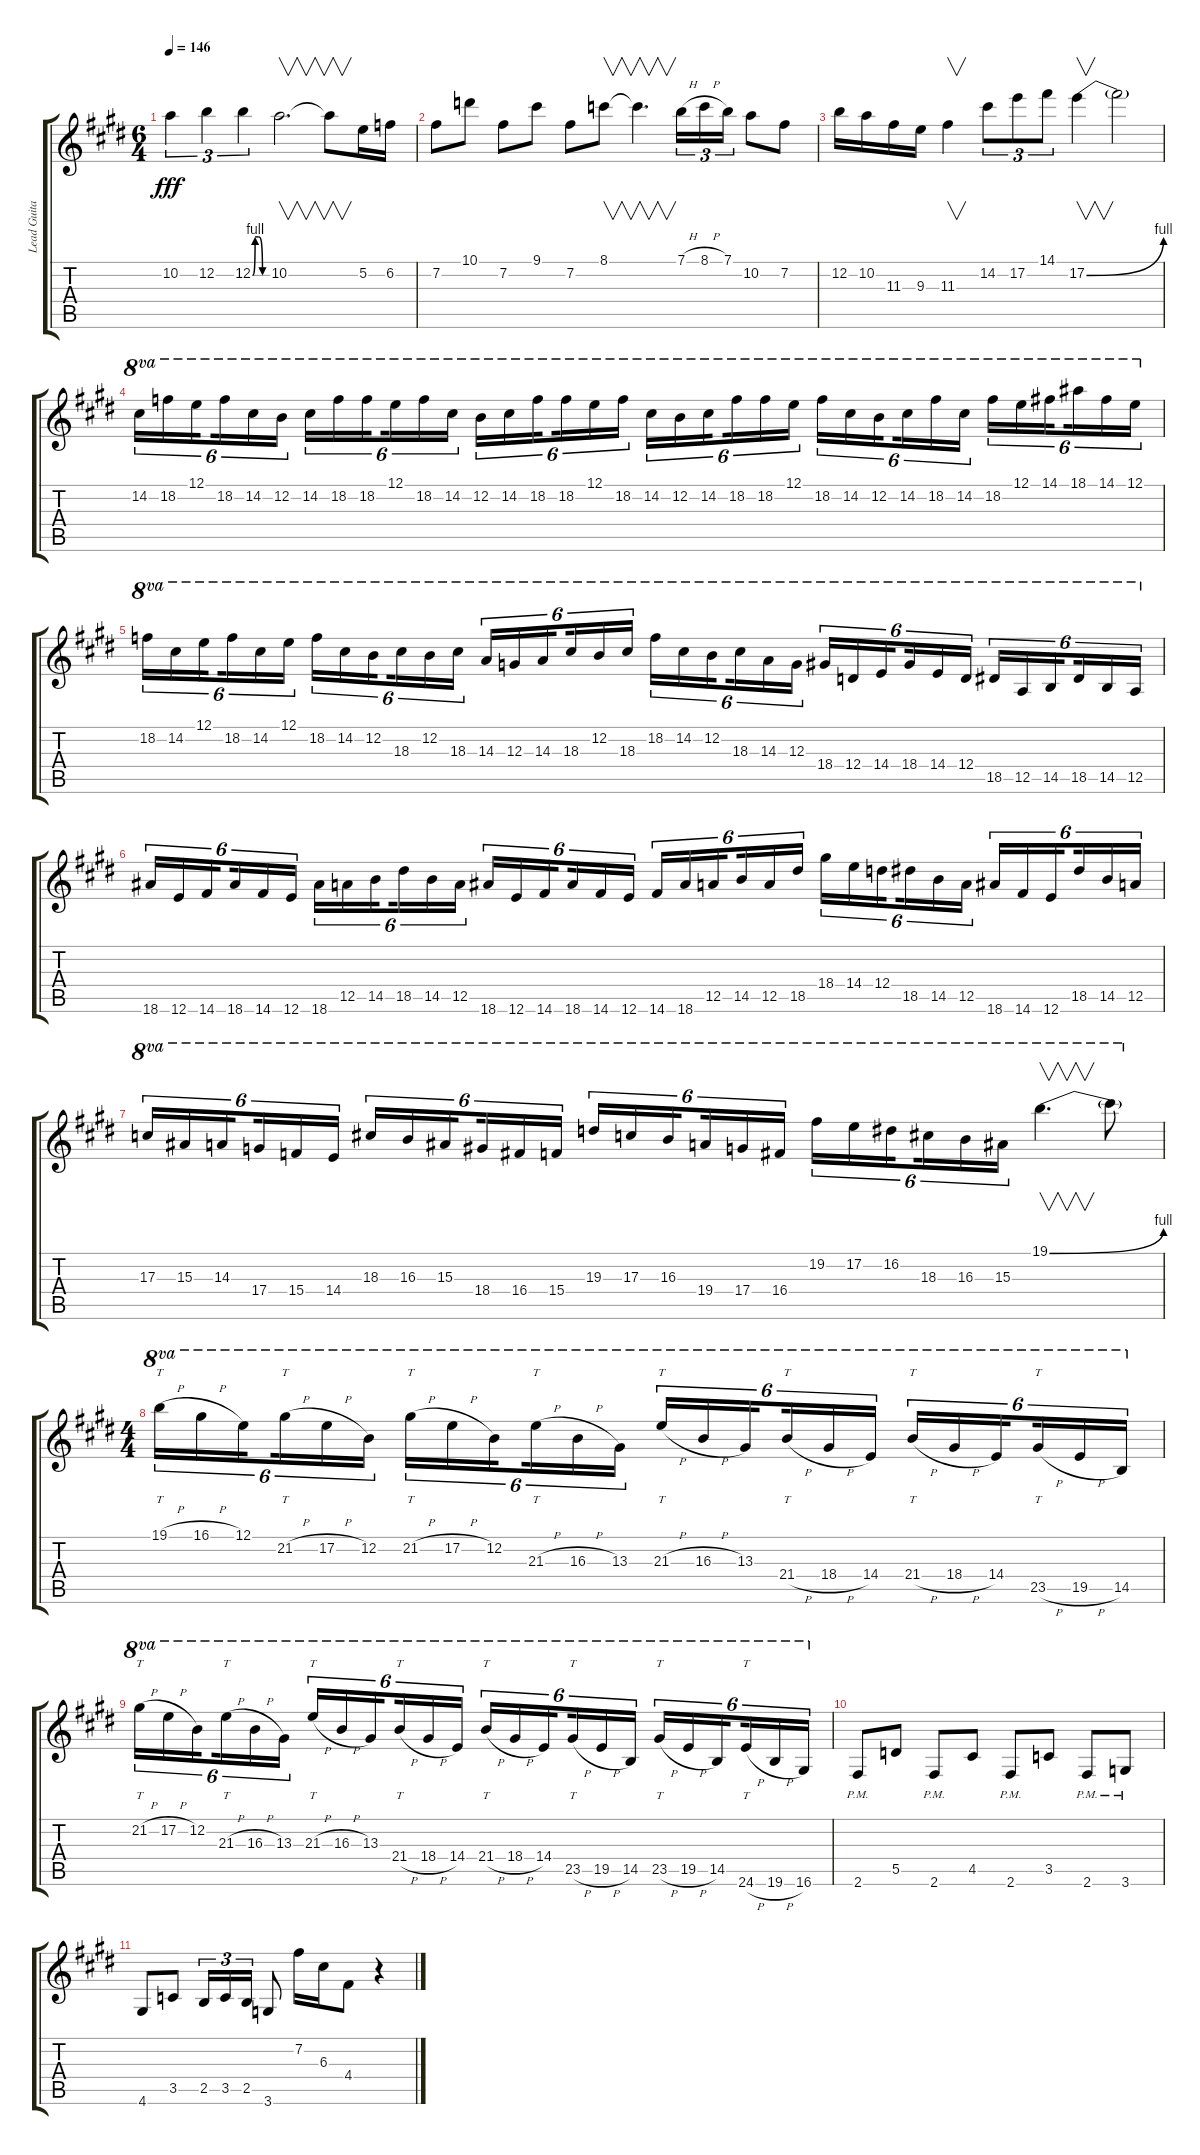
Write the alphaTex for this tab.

\track ("Lead Guitar" "Lead Guita") {instrument distortionguitar}
\staff {score tabs}
\tuning (E4 B3 G3 D3 A2 E2) {hide}
\ts (6 4)
\tempo 146
\clef g2
\ks c#minor
10.2.4{tu (3 2) dy fff} 12.2.4{tu (3 2)} 12.2{be (custom 0 0 10 4 25 4 40 0 60 0)}.4{tu (3 2)} 10.2.2{v d} 10.2{t}.8{v} 5.2.16 6.2.16 |
7.2.8 10.1.8 7.2.8 9.1.8 7.2.8 8.1.8{v} 8.1{t}.4{v d} 7.1{h}.16{tu (3 2)} 8.1{h}.16{tu (3 2)} 7.1.16{tu (3 2)} 10.2.8 7.2.8 |
12.2.16 10.2.16 11.3.16 9.3.16 11.3.4{v} 14.2.8{tu (3 2)} 17.2.8{tu (3 2)} 14.1.8{tu (3 2)} 17.2{be (bend 0 0 60 4)}.4{v} 17.2{t}.2 |
\ks e
14.2.16{tu (6 4) ot 8va} 18.2.16{tu (6 4) ot 8va} 12.1.16{tu (6 4) ot 8va beam splitsecondary} 18.2.16{tu (6 4) ot 8va} 14.2.16{tu (6 4) ot 8va} 12.2.16{tu (6 4) ot 8va beam splitsecondary} 14.2.16{tu (6 4) ot 8va} 18.2.16{tu (6 4) ot 8va} 18.2.16{tu (6 4) ot 8va beam splitsecondary} 12.1.16{tu (6 4) ot 8va} 18.2.16{tu (6 4) ot 8va} 14.2.16{tu (6 4) ot 8va beam splitsecondary} 12.2.16{tu (6 4) ot 8va} 14.2.16{tu (6 4) ot 8va} 18.2.16{tu (6 4) ot 8va beam splitsecondary} 18.2.16{tu (6 4) ot 8va} 12.1.16{tu (6 4) ot 8va} 18.2.16{tu (6 4) ot 8va} 14.2.16{tu (6 4) ot 8va} 12.2.16{tu (6 4) ot 8va} 14.2.16{tu (6 4) ot 8va beam splitsecondary} 18.2.16{tu (6 4) ot 8va} 18.2.16{tu (6 4) ot 8va} 12.1.16{tu (6 4) ot 8va beam splitsecondary} 18.2.16{tu (6 4) ot 8va} 14.2.16{tu (6 4) ot 8va} 12.2.16{tu (6 4) ot 8va beam splitsecondary} 14.2.16{tu (6 4) ot 8va} 18.2.16{tu (6 4) ot 8va} 14.2.16{tu (6 4) ot 8va beam splitsecondary} 18.2.16{tu (6 4) ot 8va} 12.1.16{tu (6 4) ot 8va} 14.1.16{tu (6 4) ot 8va beam splitsecondary} 18.1.16{tu (6 4) ot 8va} 14.1.16{tu (6 4) ot 8va} 12.1.16{tu (6 4) ot 8va} |
18.2.16{tu (6 4) ot 8va} 14.2.16{tu (6 4) ot 8va} 12.1.16{tu (6 4) ot 8va beam splitsecondary} 18.2.16{tu (6 4) ot 8va} 14.2.16{tu (6 4) ot 8va} 12.1.16{tu (6 4) ot 8va beam splitsecondary} 18.2.16{tu (6 4) ot 8va} 14.2.16{tu (6 4) ot 8va} 12.2.16{tu (6 4) ot 8va beam splitsecondary} 18.3.16{tu (6 4) ot 8va} 12.2.16{tu (6 4) ot 8va} 18.3.16{tu (6 4) ot 8va beam splitsecondary} 14.3.16{tu (6 4) ot 8va} 12.3.16{tu (6 4) ot 8va} 14.3.16{tu (6 4) ot 8va beam splitsecondary} 18.3.16{tu (6 4) ot 8va} 12.2.16{tu (6 4) ot 8va} 18.3.16{tu (6 4) ot 8va} 18.2.16{tu (6 4) ot 8va} 14.2.16{tu (6 4) ot 8va} 12.2.16{tu (6 4) ot 8va beam splitsecondary} 18.3.16{tu (6 4) ot 8va} 14.3.16{tu (6 4) ot 8va} 12.3.16{tu (6 4) ot 8va beam splitsecondary} 18.4.16{tu (6 4) ot 8va} 12.4.16{tu (6 4) ot 8va} 14.4.16{tu (6 4) ot 8va beam splitsecondary} 18.4.16{tu (6 4) ot 8va} 14.4.16{tu (6 4) ot 8va} 12.4.16{tu (6 4) ot 8va beam splitsecondary} 18.5.16{tu (6 4) ot 8va} 12.5.16{tu (6 4) ot 8va} 14.5.16{tu (6 4) ot 8va beam splitsecondary} 18.5.16{tu (6 4) ot 8va} 14.5.16{tu (6 4) ot 8va} 12.5.16{tu (6 4) ot 8va} |
18.6.16{tu (6 4)} 12.6.16{tu (6 4)} 14.6.16{tu (6 4) beam splitsecondary} 18.6.16{tu (6 4)} 14.6.16{tu (6 4)} 12.6.16{tu (6 4) beam splitsecondary} 18.6.16{tu (6 4)} 12.5.16{tu (6 4)} 14.5.16{tu (6 4) beam splitsecondary} 18.5.16{tu (6 4)} 14.5.16{tu (6 4)} 12.5.16{tu (6 4) beam splitsecondary} 18.6.16{tu (6 4)} 12.6.16{tu (6 4)} 14.6.16{tu (6 4) beam splitsecondary} 18.6.16{tu (6 4)} 14.6.16{tu (6 4)} 12.6.16{tu (6 4)} 14.6.16{tu (6 4)} 18.6.16{tu (6 4)} 12.5.16{tu (6 4) beam splitsecondary} 14.5.16{tu (6 4)} 12.5.16{tu (6 4)} 18.5.16{tu (6 4) beam splitsecondary} 18.4.16{tu (6 4)} 14.4.16{tu (6 4)} 12.4.16{tu (6 4) beam splitsecondary} 18.5.16{tu (6 4)} 14.5.16{tu (6 4)} 12.5.16{tu (6 4) beam splitsecondary} 18.6.16{tu (6 4)} 14.6.16{tu (6 4)} 12.6.16{tu (6 4) beam splitsecondary} 18.5.16{tu (6 4)} 14.5.16{tu (6 4)} 12.5.16{tu (6 4)} |
17.3.16{tu (6 4) ot 8va} 15.3.16{tu (6 4) ot 8va} 14.3.16{tu (6 4) ot 8va beam splitsecondary} 17.4.16{tu (6 4) ot 8va} 15.4.16{tu (6 4) ot 8va} 14.4.16{tu (6 4) ot 8va beam splitsecondary} 18.3.16{tu (6 4) ot 8va} 16.3.16{tu (6 4) ot 8va} 15.3.16{tu (6 4) ot 8va beam splitsecondary} 18.4.16{tu (6 4) ot 8va} 16.4.16{tu (6 4) ot 8va} 15.4.16{tu (6 4) ot 8va beam splitsecondary} 19.3.16{tu (6 4) ot 8va} 17.3.16{tu (6 4) ot 8va} 16.3.16{tu (6 4) ot 8va beam splitsecondary} 19.4.16{tu (6 4) ot 8va} 17.4.16{tu (6 4) ot 8va} 16.4.16{tu (6 4) ot 8va} 19.2.16{tu (6 4) ot 8va} 17.2.16{tu (6 4) ot 8va} 16.2.16{tu (6 4) ot 8va beam splitsecondary} 18.3.16{tu (6 4) ot 8va} 16.3.16{tu (6 4) ot 8va} 15.3.16{tu (6 4) ot 8va} 19.1{be (bend 0 0 60 4)}.4{v d ot 8va} 19.1{t}.8{ot 8va} |
\ts (4 4)
19.1{h}.16{tt tu (6 4) ot 8va} 16.1{h}.16{tu (6 4) ot 8va} 12.1.16{tu (6 4) ot 8va beam splitsecondary} 21.2{h}.16{tt tu (6 4) ot 8va} 17.2{h}.16{tu (6 4) ot 8va} 12.2.16{tu (6 4) ot 8va} 21.2{h}.16{tt tu (6 4) ot 8va} 17.2{h}.16{tu (6 4) ot 8va} 12.2.16{tu (6 4) ot 8va beam splitsecondary} 21.3{h}.16{tt tu (6 4) ot 8va} 16.3{h}.16{tu (6 4) ot 8va} 13.3.16{tu (6 4) ot 8va} 21.3{h}.16{tt tu (6 4) ot 8va} 16.3{h}.16{tu (6 4) ot 8va} 13.3.16{tu (6 4) ot 8va beam splitsecondary} 21.4{h}.16{tt tu (6 4) ot 8va} 18.4{h}.16{tu (6 4) ot 8va} 14.4.16{tu (6 4) ot 8va} 21.4{h}.16{tt tu (6 4) ot 8va} 18.4{h}.16{tu (6 4) ot 8va} 14.4.16{tu (6 4) ot 8va beam splitsecondary} 23.5{h}.16{tt tu (6 4) ot 8va} 19.5{h}.16{tu (6 4) ot 8va} 14.5.16{tu (6 4) ot 8va} |
\ks c#minor
21.2{h}.16{tt tu (6 4) ot 8va} 17.2{h}.16{tu (6 4) ot 8va} 12.2.16{tu (6 4) ot 8va beam splitsecondary} 21.3{h}.16{tt tu (6 4) ot 8va} 16.3{h}.16{tu (6 4) ot 8va} 13.3.16{tu (6 4) ot 8va} 21.3{h}.16{tt tu (6 4) ot 8va} 16.3{h}.16{tu (6 4) ot 8va} 13.3.16{tu (6 4) ot 8va beam splitsecondary} 21.4{h}.16{tt tu (6 4) ot 8va} 18.4{h}.16{tu (6 4) ot 8va} 14.4.16{tu (6 4) ot 8va} 21.4{h}.16{tt tu (6 4) ot 8va} 18.4{h}.16{tu (6 4) ot 8va} 14.4.16{tu (6 4) ot 8va beam splitsecondary} 23.5{h}.16{tt tu (6 4) ot 8va} 19.5{h}.16{tu (6 4) ot 8va} 14.5.16{tu (6 4) ot 8va} 23.5{h}.16{tt tu (6 4) ot 8va} 19.5{h}.16{tu (6 4) ot 8va} 14.5.16{tu (6 4) ot 8va beam splitsecondary} 24.6{h}.16{tt tu (6 4) ot 8va} 19.6{h}.16{tu (6 4) ot 8va} 16.6.16{tu (6 4) ot 8va} |
\ks e
2.6{pm}.8 5.5.8 2.6{pm}.8 4.5.8 2.6{pm}.8 3.5.8 2.6{pm}.8 3.6{pm}.8 |
\ks c#minor
4.6.8 3.5.8 2.5.16{tu (3 2)} 3.5.16{tu (3 2)} 2.5.16{tu (3 2)} 3.6.8 7.2.16 6.3.16 4.4.8 r.4
